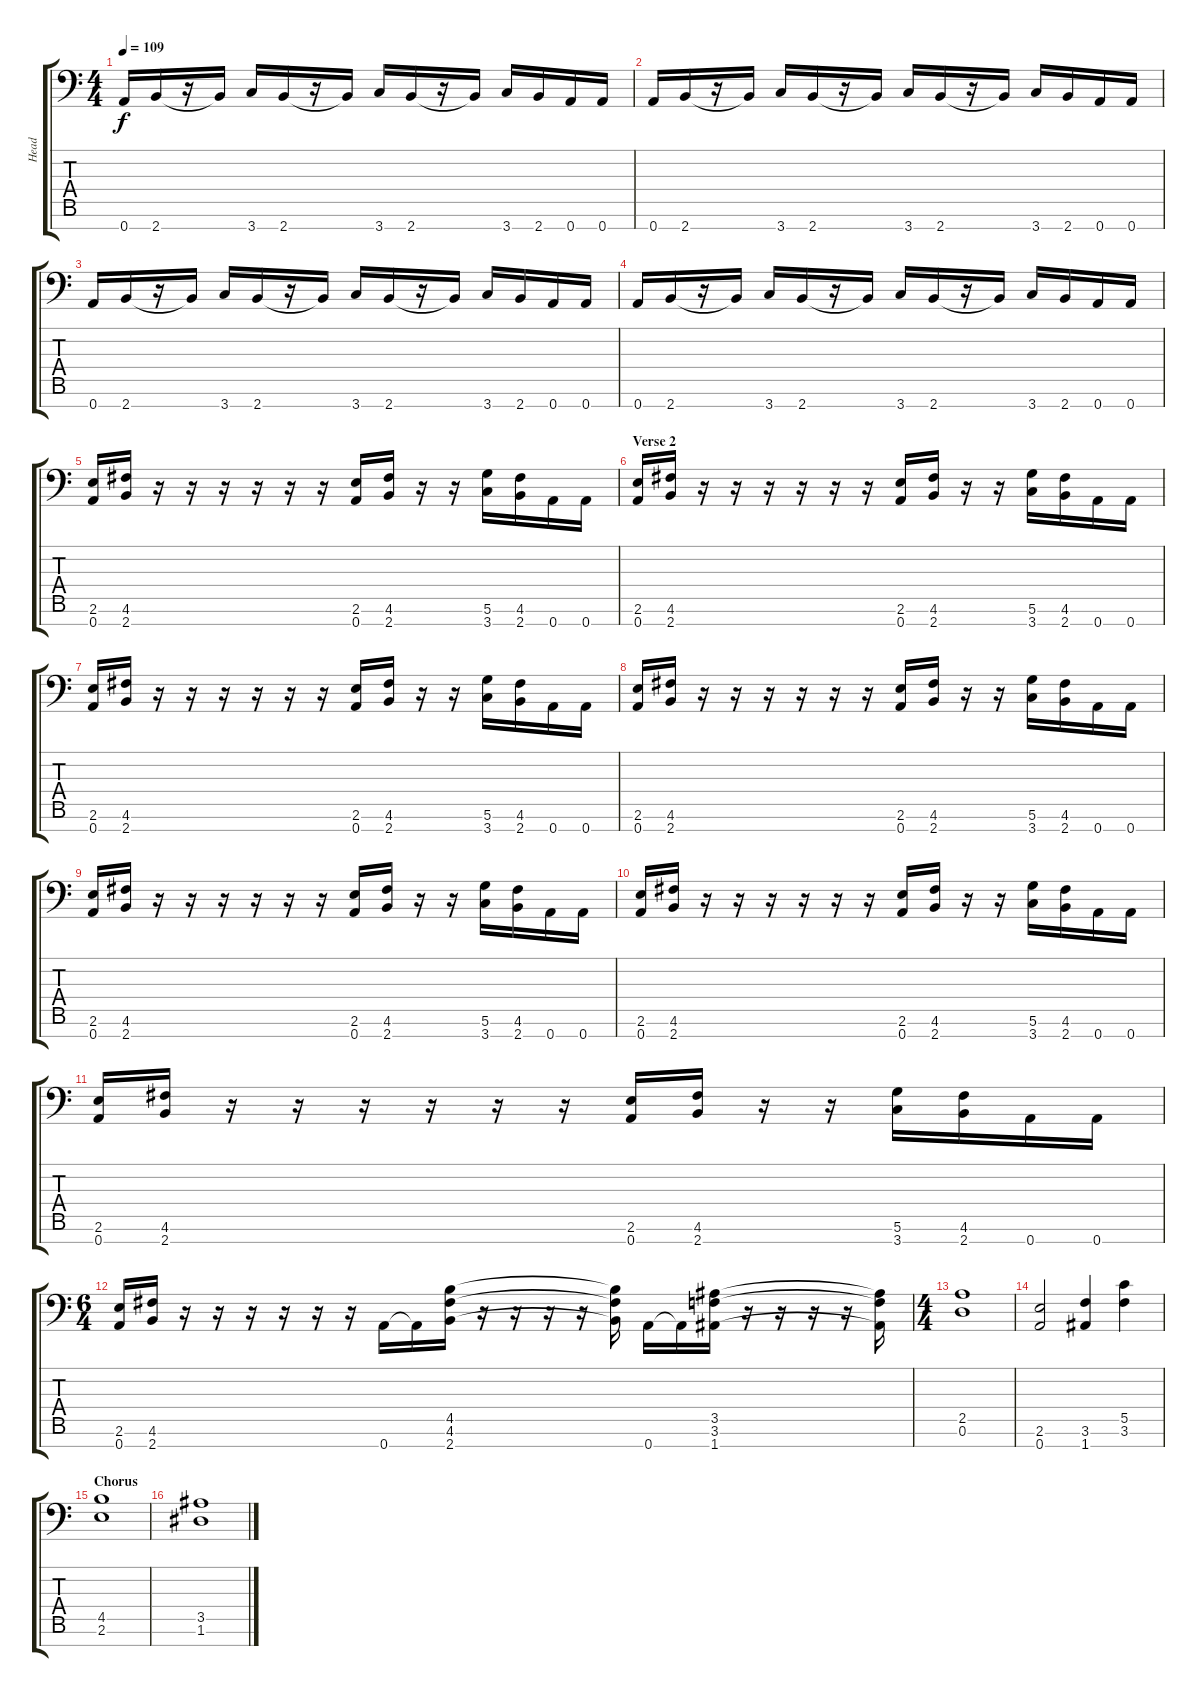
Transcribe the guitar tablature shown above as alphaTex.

\track ("Head" "Head") {instrument distortionguitar}
\staff {score tabs}
\tuning (D4 A3 F3 C3 G2 D2 A1) {hide}
\ts (4 4)
\tempo 109
\clef f4
\ks c
0.7.16{dy f} 2.7.16 r.16 2.7{t}.16 3.7.16 2.7.16 r.16 2.7{t}.16 3.7.16 2.7.16 r.16 2.7{t}.16 3.7.16 2.7.16 0.7.16 0.7.16 |
0.7.16 2.7.16 r.16 2.7{t}.16 3.7.16 2.7.16 r.16 2.7{t}.16 3.7.16 2.7.16 r.16 2.7{t}.16 3.7.16 2.7.16 0.7.16 0.7.16 |
0.7.16 2.7.16 r.16 2.7{t}.16 3.7.16 2.7.16 r.16 2.7{t}.16 3.7.16 2.7.16 r.16 2.7{t}.16 3.7.16 2.7.16 0.7.16 0.7.16 |
0.7.16 2.7.16 r.16 2.7{t}.16 3.7.16 2.7.16 r.16 2.7{t}.16 3.7.16 2.7.16 r.16 2.7{t}.16 3.7.16 2.7.16 0.7.16 0.7.16 |
(2.6 0.7).16 (4.6 2.7).16 r.16 r.16 r.16 r.16 r.16 r.16 (2.6 0.7).16 (4.6 2.7).16 r.16 r.16 (5.6 3.7).16 (4.6 2.7).16 0.7.16 0.7.16 |
\section ("" "Verse 2")
(2.6 0.7).16 (4.6 2.7).16 r.16 r.16 r.16 r.16 r.16 r.16 (2.6 0.7).16 (4.6 2.7).16 r.16 r.16 (5.6 3.7).16 (4.6 2.7).16 0.7.16 0.7.16 |
(2.6 0.7).16 (4.6 2.7).16 r.16 r.16 r.16 r.16 r.16 r.16 (2.6 0.7).16 (4.6 2.7).16 r.16 r.16 (5.6 3.7).16 (4.6 2.7).16 0.7.16 0.7.16 |
(2.6 0.7).16 (4.6 2.7).16 r.16 r.16 r.16 r.16 r.16 r.16 (2.6 0.7).16 (4.6 2.7).16 r.16 r.16 (5.6 3.7).16 (4.6 2.7).16 0.7.16 0.7.16 |
(2.6 0.7).16 (4.6 2.7).16 r.16 r.16 r.16 r.16 r.16 r.16 (2.6 0.7).16 (4.6 2.7).16 r.16 r.16 (5.6 3.7).16 (4.6 2.7).16 0.7.16 0.7.16 |
(2.6 0.7).16 (4.6 2.7).16 r.16 r.16 r.16 r.16 r.16 r.16 (2.6 0.7).16 (4.6 2.7).16 r.16 r.16 (5.6 3.7).16 (4.6 2.7).16 0.7.16 0.7.16 |
(2.6 0.7).16 (4.6 2.7).16 r.16 r.16 r.16 r.16 r.16 r.16 (2.6 0.7).16 (4.6 2.7).16 r.16 r.16 (5.6 3.7).16 (4.6 2.7).16 0.7.16 0.7.16 |
\ts (6 4)
(2.6 0.7).16 (4.6 2.7).16 r.16 r.16 r.16 r.16 r.16 r.16 0.7.16 0.7{t}.16 (4.5 4.6 2.7).16 r.16 r.16 r.16 r.16 (4.5{t} 4.6{t} 2.7{t}).16 0.7.16 0.7{t}.16 (3.5 3.6 1.7).16 r.16 r.16 r.16 r.16 (3.5{t} 3.6{t} 1.7{t}).16 |
\ts (4 4)
(2.5 0.6).1 |
(2.6 0.7).2 (3.6 1.7).4 (5.5 3.6).4 |
\section ("" "Chorus")
(4.5 2.6).1 |
(3.5 1.6).1
